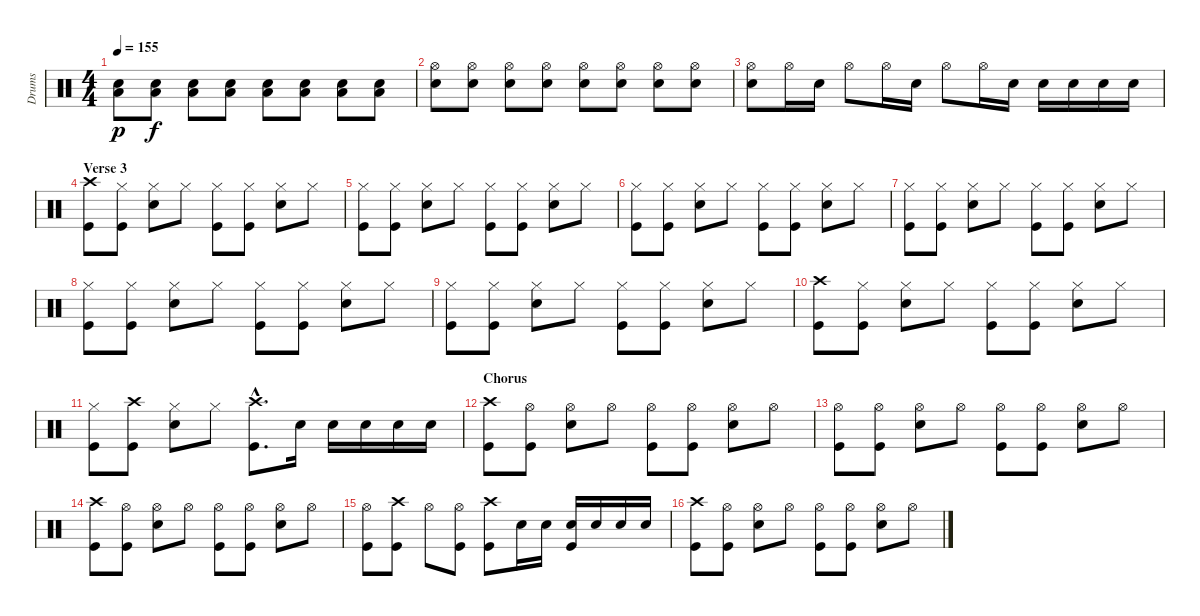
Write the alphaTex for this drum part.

\track ("Drums" "Drums") {instrument percussion}
\staff {score}
\articulation defaults
\ts (4 4)
\tempo 155
\clef neutral
\ks c
("Low Tom (hit)" "Snare (hit) 2").8{dy p} ("Low Tom (hit)" "Snare (hit) 2").8{dy f} ("Low Tom (hit)" "Snare (hit) 2").8 ("Low Tom (hit)" "Snare (hit) 2").8 ("Low Tom (hit)" "Snare (hit) 2").8 ("Low Tom (hit)" "Snare (hit) 2").8 ("Low Tom (hit)" "Snare (hit) 2").8 ("Low Tom (hit)" "Snare (hit) 2").8 |
("Hi-Hat (open)" "Snare (hit) 2").8 ("Hi-Hat (open)" "Snare (hit) 2").8 ("Hi-Hat (open)" "Snare (hit) 2").8 ("Hi-Hat (open)" "Snare (hit) 2").8 ("Hi-Hat (open)" "Snare (hit) 2").8 ("Hi-Hat (open)" "Snare (hit) 2").8 ("Hi-Hat (open)" "Snare (hit) 2").8 ("Hi-Hat (open)" "Snare (hit) 2").8 |
("Hi-Hat (open)" "Snare (hit) 2").8 "Hi-Hat (open)".16 "Snare (hit) 2".16 "Hi-Hat (open)".8 "Hi-Hat (open)".16 "Snare (hit) 2".16 "Hi-Hat (open)".8 "Hi-Hat (open)".16 "Snare (hit) 2".16 "Snare (hit) 2".16 "Snare (hit) 2".16 "Snare (hit) 2".16 "Snare (hit) 2".16 |
\section ("" "Verse 3")
("Crash high (hit)" "Kick (hit)").8 ("Hi-Hat (closed)" "Kick (hit)").8 ("Hi-Hat (closed)" "Snare (hit) 2").8 "Hi-Hat (closed)".8 ("Hi-Hat (closed)" "Kick (hit)").8 ("Hi-Hat (closed)" "Kick (hit)").8 ("Hi-Hat (closed)" "Snare (hit) 2").8 "Hi-Hat (closed)".8 |
("Hi-Hat (closed)" "Kick (hit)").8 ("Hi-Hat (closed)" "Kick (hit)").8 ("Hi-Hat (closed)" "Snare (hit) 2").8 "Hi-Hat (closed)".8 ("Hi-Hat (closed)" "Kick (hit)").8 ("Hi-Hat (closed)" "Kick (hit)").8 ("Hi-Hat (closed)" "Snare (hit) 2").8 "Hi-Hat (closed)".8 |
("Hi-Hat (closed)" "Kick (hit)").8 ("Hi-Hat (closed)" "Kick (hit)").8 ("Hi-Hat (closed)" "Snare (hit) 2").8 "Hi-Hat (closed)".8 ("Hi-Hat (closed)" "Kick (hit)").8 ("Hi-Hat (closed)" "Kick (hit)").8 ("Hi-Hat (closed)" "Snare (hit) 2").8 "Hi-Hat (closed)".8 |
("Hi-Hat (closed)" "Kick (hit)").8 ("Hi-Hat (closed)" "Kick (hit)").8 ("Hi-Hat (closed)" "Snare (hit) 2").8 "Hi-Hat (closed)".8 ("Hi-Hat (closed)" "Kick (hit)").8 ("Hi-Hat (closed)" "Kick (hit)").8 ("Hi-Hat (closed)" "Snare (hit) 2").8 "Hi-Hat (closed)".8 |
("Hi-Hat (closed)" "Kick (hit)").8 ("Hi-Hat (closed)" "Kick (hit)").8 ("Hi-Hat (closed)" "Snare (hit) 2").8 "Hi-Hat (closed)".8 ("Hi-Hat (closed)" "Kick (hit)").8 ("Hi-Hat (closed)" "Kick (hit)").8 ("Hi-Hat (closed)" "Snare (hit) 2").8 "Hi-Hat (closed)".8 |
("Hi-Hat (closed)" "Kick (hit)").8 ("Hi-Hat (closed)" "Kick (hit)").8 ("Hi-Hat (closed)" "Snare (hit) 2").8 "Hi-Hat (closed)".8 ("Hi-Hat (closed)" "Kick (hit)").8 ("Hi-Hat (closed)" "Kick (hit)").8 ("Hi-Hat (closed)" "Snare (hit) 2").8 "Hi-Hat (closed)".8 |
("Crash high (hit)" "Kick (hit)").8 ("Hi-Hat (closed)" "Kick (hit)").8 ("Hi-Hat (closed)" "Snare (hit) 2").8 "Hi-Hat (closed)".8 ("Hi-Hat (closed)" "Kick (hit)").8 ("Hi-Hat (closed)" "Kick (hit)").8 ("Hi-Hat (closed)" "Snare (hit) 2").8 "Hi-Hat (closed)".8 |
("Hi-Hat (closed)" "Kick (hit)").8 ("Crash high (hit)" "Kick (hit)").8 ("Hi-Hat (closed)" "Snare (hit) 2").8 "Hi-Hat (closed)".8 ("Crash high (hit)"{hac} "Kick (hit)"{hac}).8{d} "Snare (hit) 2".16 "Snare (hit) 2".16 "Snare (hit) 2".16 "Snare (hit) 2".16 "Snare (hit) 2".16 |
\section ("" "Chorus")
("Crash high (hit)" "Kick (hit)").8 ("Hi-Hat (open)" "Kick (hit)").8 ("Hi-Hat (open)" "Snare (hit) 2").8 "Hi-Hat (open)".8 ("Hi-Hat (open)" "Kick (hit)").8 ("Hi-Hat (open)" "Kick (hit)").8 ("Hi-Hat (open)" "Snare (hit) 2").8 "Hi-Hat (open)".8 |
("Hi-Hat (open)" "Kick (hit)").8 ("Hi-Hat (open)" "Kick (hit)").8 ("Hi-Hat (open)" "Snare (hit) 2").8 "Hi-Hat (open)".8 ("Hi-Hat (open)" "Kick (hit)").8 ("Hi-Hat (open)" "Kick (hit)").8 ("Hi-Hat (open)" "Snare (hit) 2").8 "Hi-Hat (open)".8 |
("Crash high (hit)" "Kick (hit)").8 ("Hi-Hat (open)" "Kick (hit)").8 ("Hi-Hat (open)" "Snare (hit) 2").8 "Hi-Hat (open)".8 ("Hi-Hat (open)" "Kick (hit)").8 ("Hi-Hat (open)" "Kick (hit)").8 ("Hi-Hat (open)" "Snare (hit) 2").8 "Hi-Hat (open)".8 |
("Hi-Hat (open)" "Kick (hit)").8 ("Crash high (hit)" "Kick (hit)").8 "Hi-Hat (open)".8 ("Hi-Hat (open)" "Kick (hit)").8 ("Crash high (hit)" "Kick (hit)").8 "Snare (hit) 2".16 "Snare (hit) 2".16 ("Snare (hit) 2" "Kick (hit)").16 "Snare (hit) 2".16 "Snare (hit) 2".16 "Snare (hit) 2".16 |
("Crash high (hit)" "Kick (hit)").8 ("Hi-Hat (open)" "Kick (hit)").8 ("Hi-Hat (open)" "Snare (hit) 2").8 "Hi-Hat (open)".8 ("Hi-Hat (open)" "Kick (hit)").8 ("Hi-Hat (open)" "Kick (hit)").8 ("Hi-Hat (open)" "Snare (hit) 2").8 "Hi-Hat (open)".8
